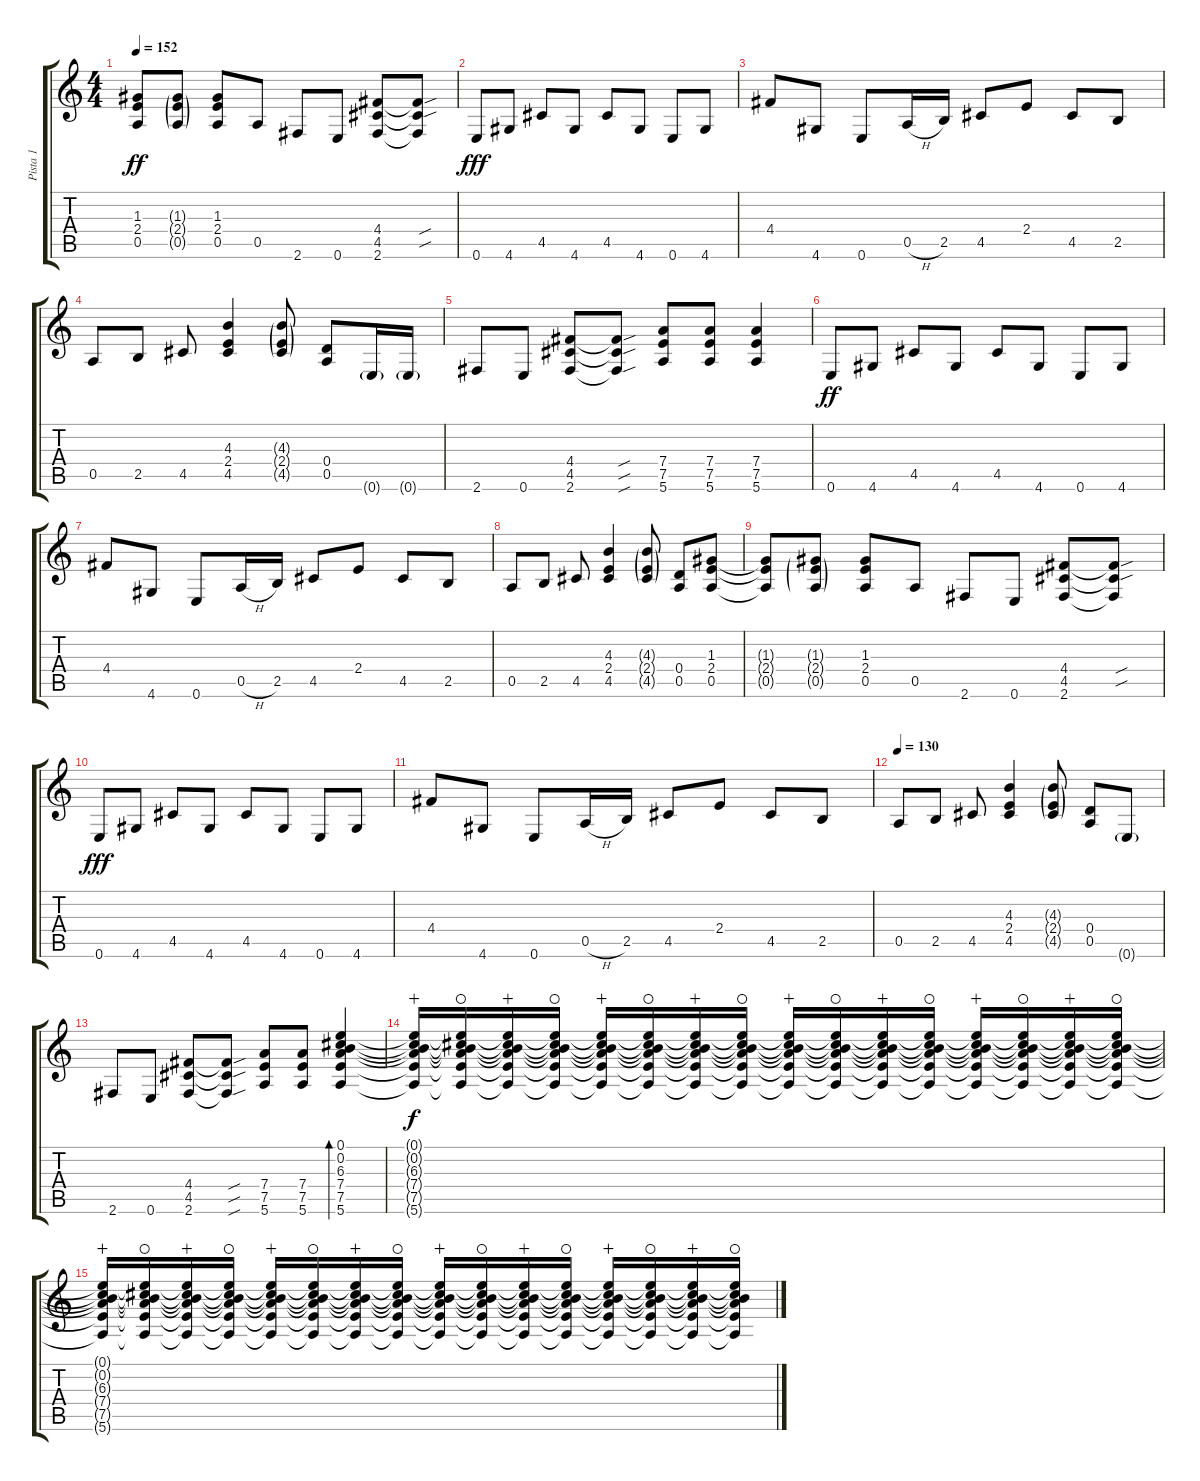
\track ("Pista 1" "Pista 1") {instrument electricguitarclean}
\staff {score tabs}
\tuning (E4 B3 G3 D3 A2 E2) {hide}
\ts (4 4)
\tempo 152
\clef g2
\ks c
(1.3{t} 2.4{t} 0.5{t}).8{dy ff} (1.3{g} 2.4{g} 0.5{g}).8 (1.3 2.4 0.5).8 0.5.8 2.6.8 0.6.8 (4.4 4.5 2.6).8 (4.4{sou t} 4.5{sou t} 2.6{t}).8 |
0.6.8{dy fff} 4.6.8 4.5.8 4.6.8 4.5.8 4.6.8 0.6.8 4.6.8 |
4.4.8 4.6.8 0.6.8 0.5{h}.16 2.5.16 4.5.8 2.4.8 4.5.8 2.5.8 |
0.5.8 2.5.8 4.5.8 (4.3 2.4 4.5).4 (4.3{g} 2.4{g} 4.5{g}).8 (0.4 0.5).8 0.6{g}.16 0.6{g}.16 |
2.6.8 0.6.8 (4.4 4.5 2.6).8 (4.4{sou t} 4.5{sou t} 2.6{sou t}).8 (7.4 7.5 5.6).8 (7.4 7.5 5.6).8 (7.4 7.5 5.6).4 |
0.6.8{dy ff volume 16 instrument electricguitarclean} 4.6.8 4.5.8 4.6.8 4.5.8 4.6.8 0.6.8 4.6.8 |
4.4.8 4.6.8 0.6.8 0.5{h}.16 2.5.16 4.5.8 2.4.8 4.5.8 2.5.8 |
0.5.8 2.5.8 4.5.8 (4.3 2.4 4.5).4 (4.3{g} 2.4{g} 4.5{g}).8 (0.4 0.5).8 (1.3 2.4 0.5).8 |
(1.3{t} 2.4{t} 0.5{t}).8 (1.3{g} 2.4{g} 0.5{g}).8 (1.3 2.4 0.5).8 0.5.8 2.6.8 0.6.8 (4.4 4.5 2.6).8 (4.4{sou t} 4.5{sou t} 2.6{t}).8 |
0.6.8{dy fff} 4.6.8 4.5.8 4.6.8 4.5.8 4.6.8 0.6.8 4.6.8 |
4.4.8 4.6.8 0.6.8 0.5{h}.16 2.5.16 4.5.8 2.4.8 4.5.8 2.5.8 |
\tempo 130
0.5.8 2.5.8 4.5.8 (4.3 2.4 4.5).4 (4.3{g} 2.4{g} 4.5{g}).8 (0.4 0.5).8 0.6{g}.8 |
2.6.8 0.6.8 (4.4 4.5 2.6).8 (4.4{sou t} 4.5{sou t} 2.6{sou t}).8 (7.4 7.5 5.6).8 (7.4 7.5 5.6).8 (0.1 0.2 6.3 7.4 7.5 5.6).4{bd 480} |
(0.1{t} 0.2{t} 6.3{t} 7.4{t} 7.5{t} 5.6{t}).16{dy f wahc} (0.1{t} 0.2{t} 6.3{t} 7.4{t} 7.5{t} 5.6{t}).16{waho} (0.1{t} 0.2{t} 6.3{t} 7.4{t} 7.5{t} 5.6{t}).16{wahc} (0.1{t} 0.2{t} 6.3{t} 7.4{t} 7.5{t} 5.6{t}).16{waho} (0.1{t} 0.2{t} 6.3{t} 7.4{t} 7.5{t} 5.6{t}).16{wahc} (0.1{t} 0.2{t} 6.3{t} 7.4{t} 7.5{t} 5.6{t}).16{waho} (0.1{t} 0.2{t} 6.3{t} 7.4{t} 7.5{t} 5.6{t}).16{wahc} (0.1{t} 0.2{t} 6.3{t} 7.4{t} 7.5{t} 5.6{t}).16{waho} (0.1{t} 0.2{t} 6.3{t} 7.4{t} 7.5{t} 5.6{t}).16{wahc} (0.1{t} 0.2{t} 6.3{t} 7.4{t} 7.5{t} 5.6{t}).16{waho} (0.1{t} 0.2{t} 6.3{t} 7.4{t} 7.5{t} 5.6{t}).16{wahc} (0.1{t} 0.2{t} 6.3{t} 7.4{t} 7.5{t} 5.6{t}).16{waho} (0.1{t} 0.2{t} 6.3{t} 7.4{t} 7.5{t} 5.6{t}).16{wahc} (0.1{t} 0.2{t} 6.3{t} 7.4{t} 7.5{t} 5.6{t}).16{waho} (0.1{t} 0.2{t} 6.3{t} 7.4{t} 7.5{t} 5.6{t}).16{wahc} (0.1{t} 0.2{t} 6.3{t} 7.4{t} 7.5{t} 5.6{t}).16{waho} |
(0.1{t} 0.2{t} 6.3{t} 7.4{t} 7.5{t} 5.6{t}).16{wahc} (0.1{t} 0.2{t} 6.3{t} 7.4{t} 7.5{t} 5.6{t}).16{waho} (0.1{t} 0.2{t} 6.3{t} 7.4{t} 7.5{t} 5.6{t}).16{wahc} (0.1{t} 0.2{t} 6.3{t} 7.4{t} 7.5{t} 5.6{t}).16{waho} (0.1{t} 0.2{t} 6.3{t} 7.4{t} 7.5{t} 5.6{t}).16{wahc} (0.1{t} 0.2{t} 6.3{t} 7.4{t} 7.5{t} 5.6{t}).16{waho} (0.1{t} 0.2{t} 6.3{t} 7.4{t} 7.5{t} 5.6{t}).16{wahc} (0.1{t} 0.2{t} 6.3{t} 7.4{t} 7.5{t} 5.6{t}).16{waho} (0.1{t} 0.2{t} 6.3{t} 7.4{t} 7.5{t} 5.6{t}).16{wahc} (0.1{t} 0.2{t} 6.3{t} 7.4{t} 7.5{t} 5.6{t}).16{waho} (0.1{t} 0.2{t} 6.3{t} 7.4{t} 7.5{t} 5.6{t}).16{wahc} (0.1{t} 0.2{t} 6.3{t} 7.4{t} 7.5{t} 5.6{t}).16{waho} (0.1{t} 0.2{t} 6.3{t} 7.4{t} 7.5{t} 5.6{t}).16{wahc} (0.1{t} 0.2{t} 6.3{t} 7.4{t} 7.5{t} 5.6{t}).16{waho} (0.1{t} 0.2{t} 6.3{t} 7.4{t} 7.5{t} 5.6{t}).16{wahc} (0.1{t} 0.2{t} 6.3{t} 7.4{t} 7.5{t} 5.6{t}).16{waho}
